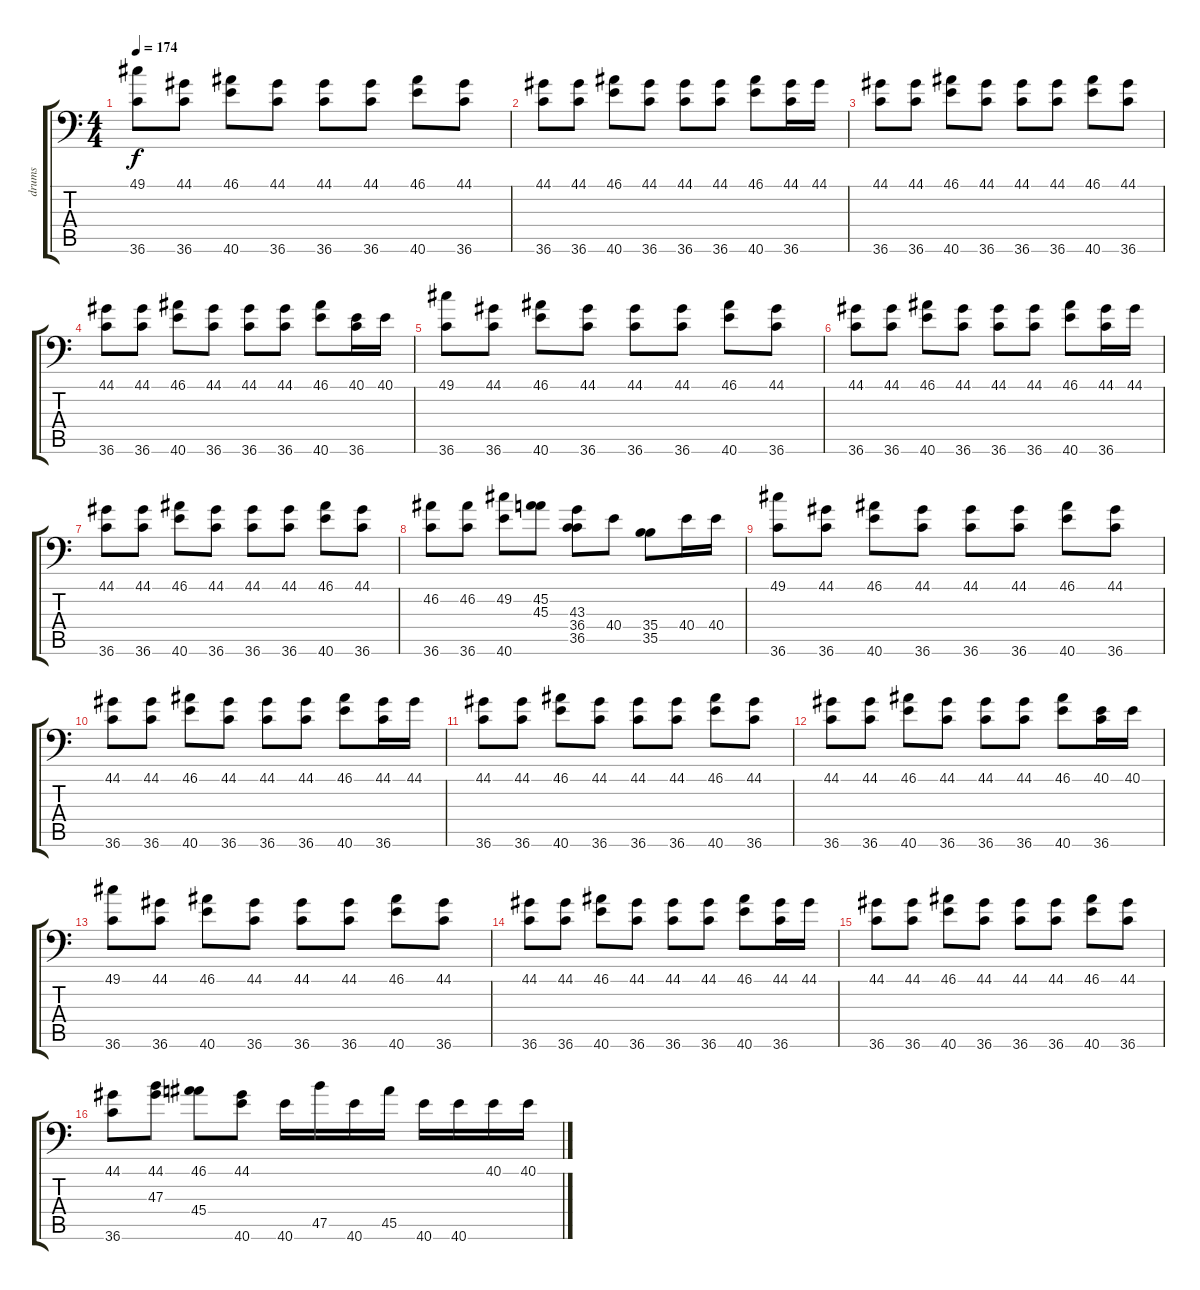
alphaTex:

\track ("drums" "drums") {instrument acousticgrandpiano}
\staff {score tabs}
\tuning (C-1 C-1 C-1 C-1 C-1 C-1) {hide}
\ts (4 4)
\tempo 174
\clef f4
\ks c
(49.1 36.6).8{dy f} (44.1 36.6).8 (46.1 40.6).8 (44.1 36.6).8 (44.1 36.6).8 (44.1 36.6).8 (46.1 40.6).8 (44.1 36.6).8 |
(44.1 36.6).8 (44.1 36.6).8 (46.1 40.6).8 (44.1 36.6).8 (44.1 36.6).8 (44.1 36.6).8 (46.1 40.6).8 (44.1 36.6).16 44.1.16 |
(44.1 36.6).8 (44.1 36.6).8 (46.1 40.6).8 (44.1 36.6).8 (44.1 36.6).8 (44.1 36.6).8 (46.1 40.6).8 (44.1 36.6).8 |
(44.1 36.6).8 (44.1 36.6).8 (46.1 40.6).8 (44.1 36.6).8 (44.1 36.6).8 (44.1 36.6).8 (46.1 40.6).8 (40.1 36.6).16 40.1.16 |
(49.1 36.6).8 (44.1 36.6).8 (46.1 40.6).8 (44.1 36.6).8 (44.1 36.6).8 (44.1 36.6).8 (46.1 40.6).8 (44.1 36.6).8 |
(44.1 36.6).8 (44.1 36.6).8 (46.1 40.6).8 (44.1 36.6).8 (44.1 36.6).8 (44.1 36.6).8 (46.1 40.6).8 (44.1 36.6).16 44.1.16 |
(44.1 36.6).8 (44.1 36.6).8 (46.1 40.6).8 (44.1 36.6).8 (44.1 36.6).8 (44.1 36.6).8 (46.1 40.6).8 (44.1 36.6).8 |
(46.2 36.6).8 (46.2 36.6).8 (49.2 40.6).8 (45.2 45.3).8 (43.3 36.4 36.5).8 40.4.8 (35.4 35.5).8 40.4.16 40.4.16 |
(49.1 36.6).8 (44.1 36.6).8 (46.1 40.6).8 (44.1 36.6).8 (44.1 36.6).8 (44.1 36.6).8 (46.1 40.6).8 (44.1 36.6).8 |
(44.1 36.6).8 (44.1 36.6).8 (46.1 40.6).8 (44.1 36.6).8 (44.1 36.6).8 (44.1 36.6).8 (46.1 40.6).8 (44.1 36.6).16 44.1.16 |
(44.1 36.6).8 (44.1 36.6).8 (46.1 40.6).8 (44.1 36.6).8 (44.1 36.6).8 (44.1 36.6).8 (46.1 40.6).8 (44.1 36.6).8 |
(44.1 36.6).8 (44.1 36.6).8 (46.1 40.6).8 (44.1 36.6).8 (44.1 36.6).8 (44.1 36.6).8 (46.1 40.6).8 (40.1 36.6).16 40.1.16 |
(49.1 36.6).8 (44.1 36.6).8 (46.1 40.6).8 (44.1 36.6).8 (44.1 36.6).8 (44.1 36.6).8 (46.1 40.6).8 (44.1 36.6).8 |
(44.1 36.6).8 (44.1 36.6).8 (46.1 40.6).8 (44.1 36.6).8 (44.1 36.6).8 (44.1 36.6).8 (46.1 40.6).8 (44.1 36.6).16 44.1.16 |
(44.1 36.6).8 (44.1 36.6).8 (46.1 40.6).8 (44.1 36.6).8 (44.1 36.6).8 (44.1 36.6).8 (46.1 40.6).8 (44.1 36.6).8 |
(44.1 36.6).8 (44.1 47.3).8 (46.1 45.4).8 (44.1 40.6).8 40.6.16 47.5.16 40.6.16 45.5.16 40.6.16 40.6.16 40.1.16 40.1.16
